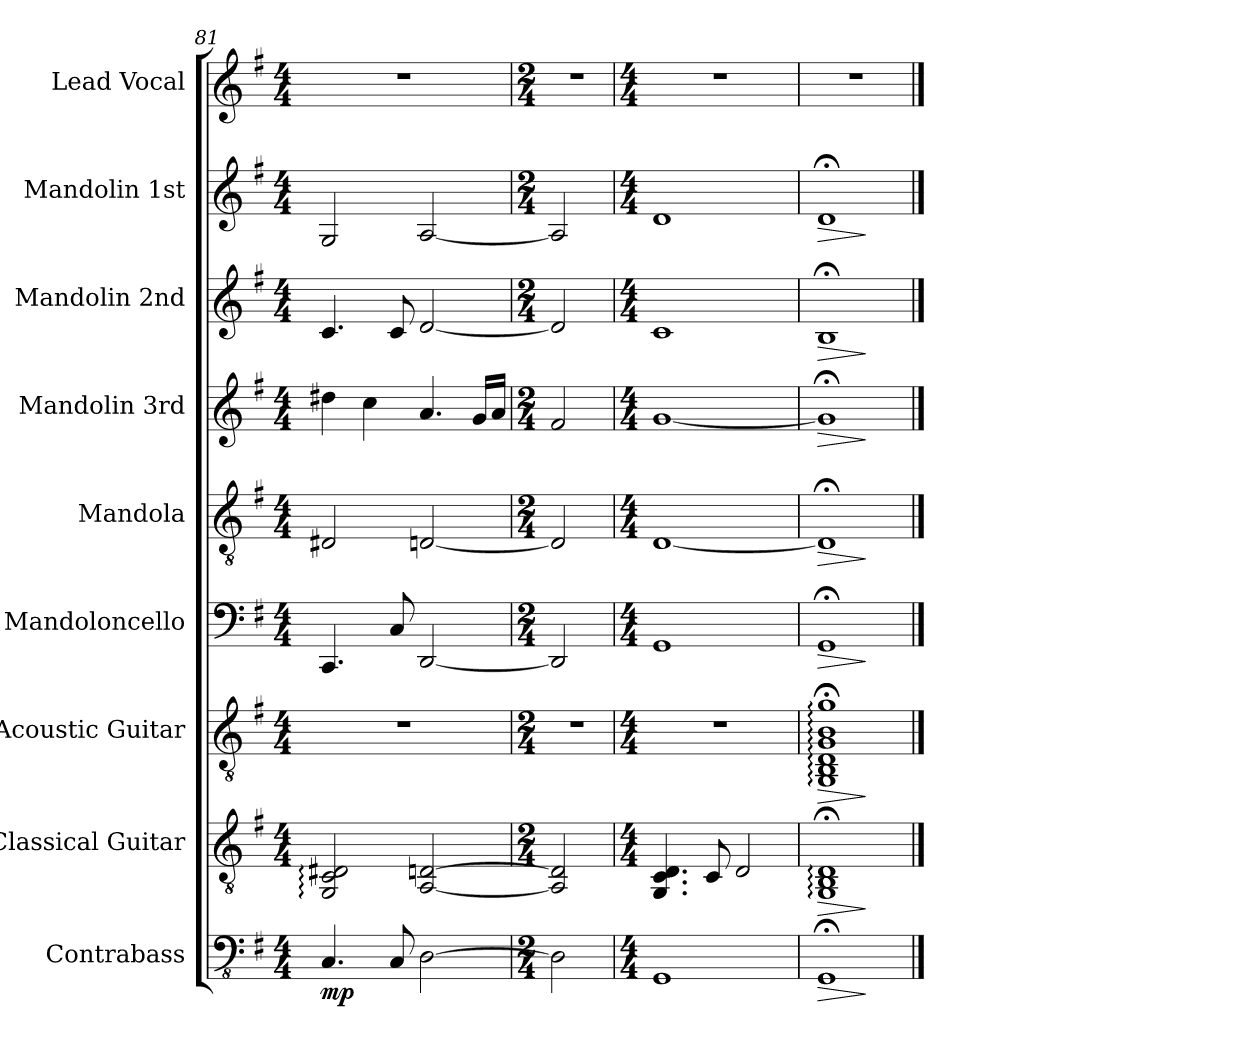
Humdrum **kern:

**kern	**dynam	**kern	**dynam	**kern	**dynam	**kern	**dynam	**kern	**dynam	**kern	**dynam	**kern	**dynam	**kern	**dynam	**kern
*part9	*part9	*part8	*part8	*part7	*part7	*part6	*part6	*part5	*part5	*part4	*part4	*part3	*part3	*part2	*part2	*part1
*staff9	*staff9	*staff8	*staff8	*staff7	*staff7	*staff6	*staff6	*staff5	*staff5	*staff4	*staff4	*staff3	*staff3	*staff2	*staff2	*staff1
*I"Contrabass	*	*I"Classical Guitar	*	*I"Acoustic Guitar	*	*I"Mandoloncello	*	*I"Mandola	*	*I"Mandolin 3rd	*	*I"Mandolin 2nd	*	*I"Mandolin 1st	*	*I"Lead Vocal
*I'Cb.	*	*I'C.Guit.	*	*I'A.Guit.	*	*I'Mncl.	*	*I'Mda.	*	*I'3rd.	*	*I'2nd.	*	*I'1st.	*	*
*clefFv4	*	*clefGv2	*	*clefGv2	*	*clefF4	*	*clefGv2	*	*clefG2	*	*clefG2	*	*clefG2	*	*clefG2
*k[f#]	*	*k[f#]	*	*k[f#]	*	*k[f#]	*	*k[f#]	*	*k[f#]	*	*k[f#]	*	*k[f#]	*	*k[f#]
*M4/4	*	*M4/4	*	*M4/4	*	*M4/4	*	*M4/4	*	*M4/4	*	*M4/4	*	*M4/4	*	*M4/4
=81	=81	=81	=81	=81	=81	=81	=81	=81	=81	=81	=81	=81	=81	=81	=81	=81
4.CC	mp	2GG: 2C: 2D#X:	.	1r	.	4.CC	.	2D#X	.	4dd#X	.	4.c	.	2G	.	1r
.	.	.	.	.	.	.	.	.	.	4cc	.	.	.	.	.	.
8CC	.	.	.	.	.	8C	.	.	.	.	.	8c	.	.	.	.
[2DD	.	[2AA [2Dn	.	.	.	[2DD	.	[2Dn	.	4.a	.	[2d	.	[2A	.	.
.	.	.	.	.	.	.	.	.	.	16gLL	.	.	.	.	.	.
.	.	.	.	.	.	.	.	.	.	16aJJ	.	.	.	.	.	.
=82	=82	=82	=82	=82	=82	=82	=82	=82	=82	=82	=82	=82	=82	=82	=82	=82
*M2/4	*	*M2/4	*	*M2/4	*	*M2/4	*	*M2/4	*	*M2/4	*	*M2/4	*	*M2/4	*	*M2/4
2DD]	.	2AA] 2D]	.	2r	.	2DD]	.	2D]	.	2f#	.	2d]	.	2A]	.	2r
=83	=83	=83	=83	=83	=83	=83	=83	=83	=83	=83	=83	=83	=83	=83	=83	=83
*M4/4	*	*M4/4	*	*M4/4	*	*M4/4	*	*M4/4	*	*M4/4	*	*M4/4	*	*M4/4	*	*M4/4
1GGG	.	4.GG 4.C 4.D	.	1r	.	1GG	.	[1D	.	[1g	.	1c	.	1d	.	1r
.	.	8C	.	.	.	.	.	.	.	.	.	.	.	.	.	.
.	.	2D	.	.	.	.	.	.	.	.	.	.	.	.	.	.
=84	=84	=84	=84	=84	=84	=84	=84	=84	=84	=84	=84	=84	=84	=84	=84	=84
!	!LO:HP:b	!	!LO:HP:b	!	!LO:HP:b	!	!LO:HP:b	!	!LO:HP:b	!	!LO:HP:b	!	!LO:HP:b	!	!LO:HP:b	!
1GGG;<	>	1GG;<: 1BB;<: 1D;<:	>	1GG;<: 1BB;<: 1D;<: 1G;<: 1B;<: 1g;<:	>	1GG;<	>	1D;<]	>	1g;<]	>	1B;<	>	1d;<	>	1r
.	]	.	]	.	]	.	]	.	]	.	]	.	]	.	]	.
==	==	==	==	==	==	==	==	==	==	==	==	==	==	==	==	==
*-	*-	*-	*-	*-	*-	*-	*-	*-	*-	*-	*-	*-	*-	*-	*-	*-
